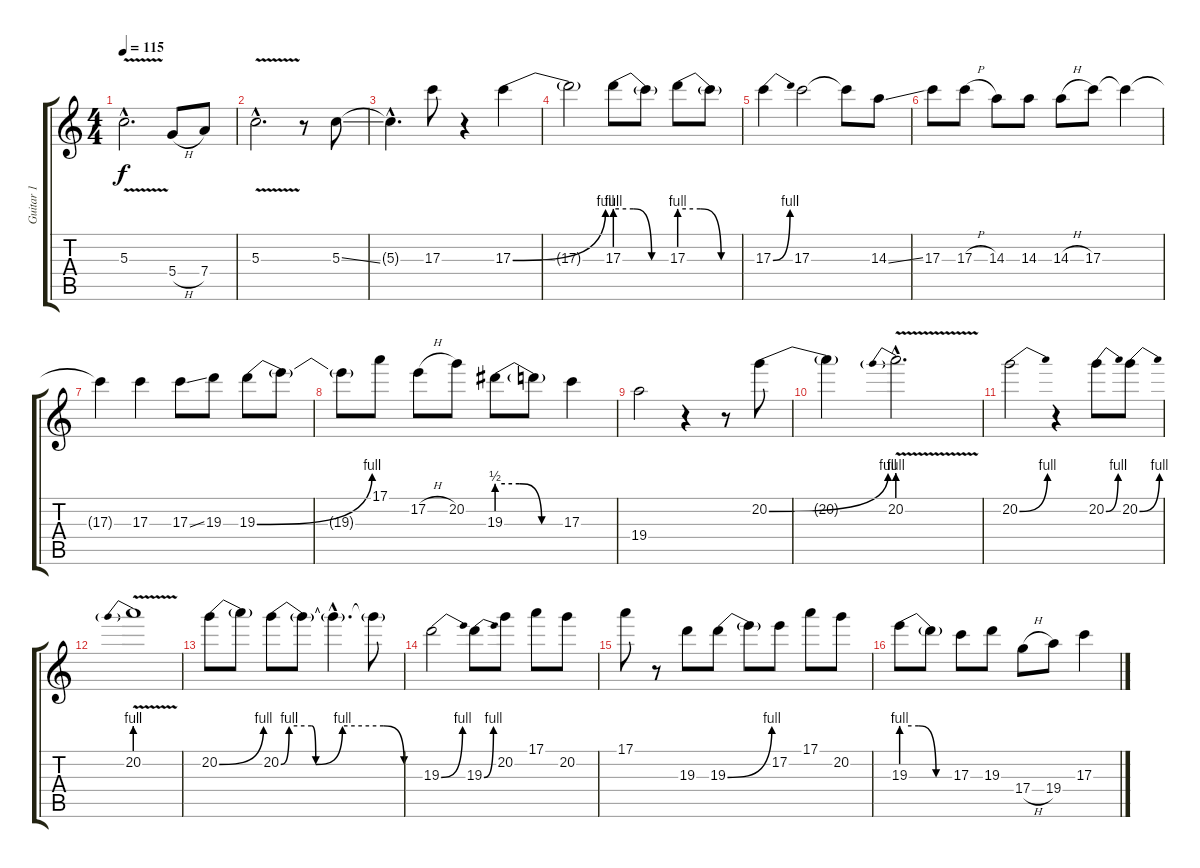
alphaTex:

\track ("Guitar 1" "Guitar 1") {instrument overdrivenguitar}
\staff {score tabs}
\tuning (E4 B3 G3 D3 A2 E2) {hide}
\ts (4 4)
\tempo 115
\clef g2
\ks c
5.3{v hac}.2{d dy f} 5.4{h}.8 7.4.8 |
5.3{v hac}.2{d} r.8 5.3{ss}.8 |
5.3{hac t}.4{d} 17.3.8 r.4 17.3{be (bend 0 0 60 4)}.4 |
17.3{t}.2 17.3{be (custom 0 4 20 4 40 0 60 0)}.8 17.3{t}.8 17.3{be (custom 0 4 20 4 40 0 60 0)}.8 17.3{t}.8 |
17.3{be (bend 0 0 60 4)}.4 17.3.2 17.3{t}.8 14.3{ss}.8 |
17.3.8 17.3{h}.8 14.3.8 14.3.8 14.3{h}.8 17.3.8 17.3{t}.4 |
17.3{t}.4 17.3.4 17.3{ss}.8 19.3.8 19.3{be (bend 0 0 60 4)}.8 19.3{t}.8 |
19.3{t}.8 17.1.8 17.2{h}.8 20.2.8 19.3{be (custom 0 2 20 2 40 0 60 0)}.8 19.3{t}.8 17.3.4 |
19.4.2 r.4 r.8 20.2{be (bend 0 0 60 4)}.8 |
20.2{t}.4 20.2{be (prebend 0 4 60 4) v hac}.2{d} |
20.2{be (bend 0 0 60 4)}.2 r.4 20.2{be (bend 0 0 60 4)}.8 20.2{be (bend 0 0 60 4)}.8 |
20.2{be (prebend 0 4 60 4) v}.1 |
20.2{be (bend 0 0 60 4)}.8 20.2{t}.8 20.2{be (custom 0 0 4 4 15 4 17 0 30 4 50 4 60 0)}.8 20.2{t}.8 20.2{hac t}.4{d} 20.2{t}.8 |
19.3{be (bend 0 0 60 4)}.2 19.3{be (bend 0 0 60 4)}.8 20.2.8 17.1.8 20.2.8 |
17.1.8 r.8 19.3.8 19.3{be (bend 0 0 60 4)}.8 19.3{t}.8 17.2.8 17.1.8 20.2.8 |
19.3{be (custom 0 4 20 4 40 0 60 0)}.8 19.3{t}.8 17.3.8 19.3.8 17.4{h}.8 19.4.8 17.3.4
